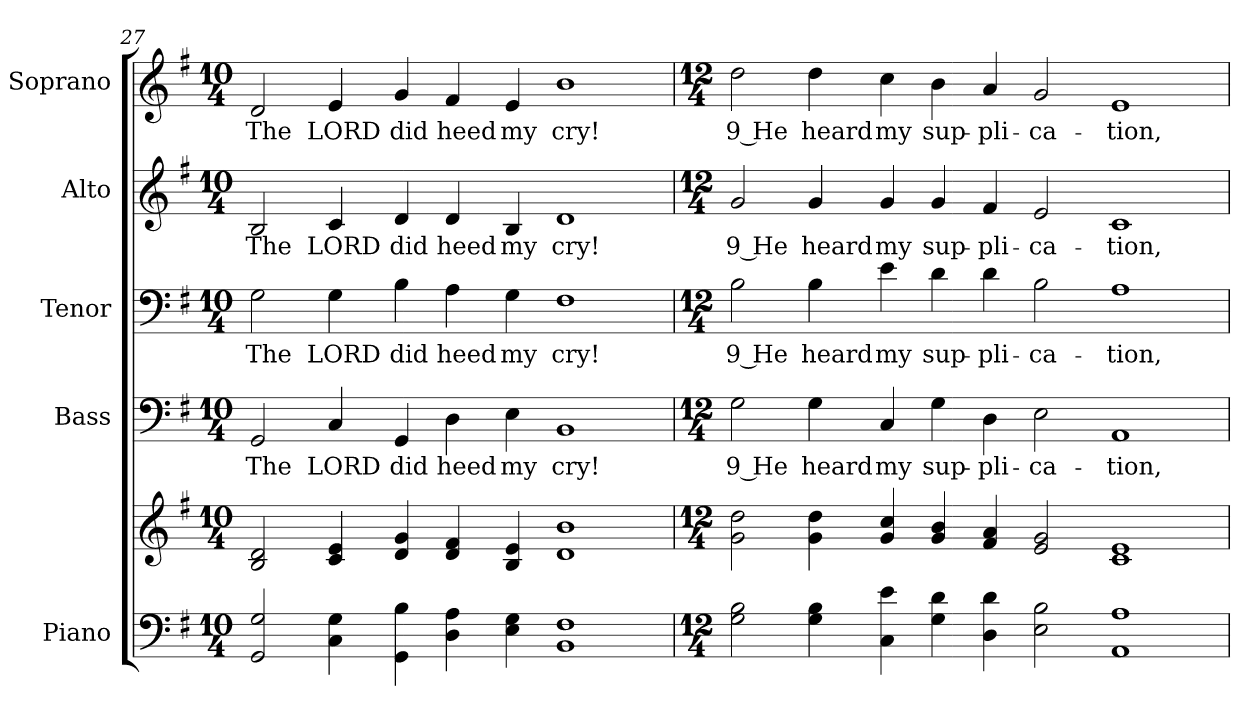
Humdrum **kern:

**kern	**kern	**kern	**text	**kern	**text	**kern	**text	**kern	**text
*part5	*part5	*part4	*part4	*part3	*part3	*part2	*part2	*part1	*part1
*staff6	*staff5	*staff4	*staff4	*staff3	*staff3	*staff2	*staff2	*staff1	*staff1
*I"Piano	*	*I"Bass	*	*I"Tenor	*	*I"Alto	*	*I"Soprano	*
*I'Pno.	*	*I'B.	*	*I'T.	*	*I'A.	*	*I'S.	*
!!LO:PB:g=z
*clefF4	*clefG2	*clefF4	*	*clefF4	*	*clefG2	*	*clefG2	*
*k[f#]	*k[f#]	*k[f#]	*	*k[f#]	*	*k[f#]	*	*k[f#]	*
*G:	*G:	*G:	*	*G:	*	*G:	*	*G:	*
*M10/4	*M10/4	*M10/4	*	*M10/4	*	*M10/4	*	*M10/4	*
=27	=27	=27	=27	=27	=27	=27	=27	=27	=27
!	!	!	!LO:LY:b:color=#000000	!	!	!	!	!	!
!	!	!	!	!	!LO:LY:b:color=#000000	!	!	!	!
!	!	!	!	!	!	!	!LO:LY:b:color=#000000	!	!
!	!	!	!	!	!	!	!	!	!LO:LY:b:color=#000000
2GGi/ 2Gi	2Bi/ 2di	2GGi/	The	2Gi\	The	2Bi/	The	2di/	The
!	!	!	!LO:LY:b:color=#000000	!	!	!	!	!	!
!	!	!	!	!	!LO:LY:b:color=#000000	!	!	!	!
!	!	!	!	!	!	!	!LO:LY:b:color=#000000	!	!
!	!	!	!	!	!	!	!	!	!LO:LY:b:color=#000000
4Ci\ 4Gi	4ci/ 4ei	4Ci/	LORD	4Gi\	LORD	4ci/	LORD	4ei/	LORD
!	!	!	!LO:LY:b:color=#000000	!	!	!	!	!	!
!	!	!	!	!	!LO:LY:b:color=#000000	!	!	!	!
!	!	!	!	!	!	!	!LO:LY:b:color=#000000	!	!
!	!	!	!	!	!	!	!	!	!LO:LY:b:color=#000000
4GGi\ 4Bi	4di/ 4gi	4GGi/	did	4Bi\	did	4di/	did	4gi/	did
!	!	!	!LO:LY:b:color=#000000	!	!	!	!	!	!
!	!	!	!	!	!LO:LY:b:color=#000000	!	!	!	!
!	!	!	!	!	!	!	!LO:LY:b:color=#000000	!	!
!	!	!	!	!	!	!	!	!	!LO:LY:b:color=#000000
4Di\ 4Ai	4di/ 4f#i	4Di\	heed	4Ai\	heed	4di/	heed	4f#i/	heed
!	!	!	!LO:LY:b:color=#000000	!	!	!	!	!	!
!	!	!	!	!	!LO:LY:b:color=#000000	!	!	!	!
!	!	!	!	!	!	!	!LO:LY:b:color=#000000	!	!
!	!	!	!	!	!	!	!	!	!LO:LY:b:color=#000000
4Ei\ 4Gi	4Bi/ 4ei	4Ei\	my	4Gi\	my	4Bi/	my	4ei/	my
!	!	!	!LO:LY:b:color=#000000	!	!	!	!	!	!
!	!	!	!	!	!LO:LY:b:color=#000000	!	!	!	!
!	!	!	!	!	!	!	!LO:LY:b:color=#000000	!	!
!	!	!	!	!	!	!	!	!	!LO:LY:b:color=#000000
1BBi 1F#i	1di 1bi	1BBi	cry!	1F#i	cry!	1di	cry!	1bi	cry!
=28	=28	=28	=28	=28	=28	=28	=28	=28	=28
*M12/4	*M12/4	*M12/4	*	*M12/4	*	*M12/4	*	*M12/4	*
!	!	!	!LO:LY:b:color=#000000	!	!	!	!	!	!
!	!	!	!	!	!LO:LY:b:color=#000000	!	!	!	!
!	!	!	!	!	!	!	!LO:LY:b:color=#000000	!	!
!	!	!	!	!	!	!	!	!	!LO:LY:b:color=#000000
2Gi\ 2Bi	2gi\ 2ddi	2Gi\	9 He	2Bi\	9 He	2gi/	9 He	2ddi\	9 He
!	!	!	!LO:LY:b:color=#000000	!	!	!	!	!	!
!	!	!	!	!	!LO:LY:b:color=#000000	!	!	!	!
!	!	!	!	!	!	!	!LO:LY:b:color=#000000	!	!
!	!	!	!	!	!	!	!	!	!LO:LY:b:color=#000000
4Gi\ 4Bi	4gi\ 4ddi	4Gi\	heard	4Bi\	heard	4gi/	heard	4ddi\	heard
!	!	!	!LO:LY:b:color=#000000	!	!	!	!	!	!
!	!	!	!	!	!LO:LY:b:color=#000000	!	!	!	!
!	!	!	!	!	!	!	!LO:LY:b:color=#000000	!	!
!	!	!	!	!	!	!	!	!	!LO:LY:b:color=#000000
4Ci\ 4ei	4gi/ 4cci	4Ci/	my	4ei\	my	4gi/	my	4cci\	my
!	!	!	!LO:LY:b:color=#000000	!	!	!	!	!	!
!	!	!	!	!	!LO:LY:b:color=#000000	!	!	!	!
!	!	!	!	!	!	!	!LO:LY:b:color=#000000	!	!
!	!	!	!	!	!	!	!	!	!LO:LY:b:color=#000000
4Gi\ 4di	4gi/ 4bi	4Gi\	sup-	4di\	sup-	4gi/	sup-	4bi\	sup-
!	!	!	!LO:LY:b:color=#000000	!	!	!	!	!	!
!	!	!	!	!	!LO:LY:b:color=#000000	!	!	!	!
!	!	!	!	!	!	!	!LO:LY:b:color=#000000	!	!
!	!	!	!	!	!	!	!	!	!LO:LY:b:color=#000000
4Di\ 4di	4f#i/ 4ai	4Di\	-pli-	4di\	-pli-	4f#i/	-pli-	4ai/	-pli-
!	!	!	!LO:LY:b:color=#000000	!	!	!	!	!	!
!	!	!	!	!	!LO:LY:b:color=#000000	!	!	!	!
!	!	!	!	!	!	!	!LO:LY:b:color=#000000	!	!
!	!	!	!	!	!	!	!	!	!LO:LY:b:color=#000000
2Ei\ 2Bi	2ei/ 2gi	2Ei\	-ca-	2Bi\	-ca-	2ei/	-ca-	2gi/	-ca-
!	!	!	!LO:LY:b:color=#000000	!	!	!	!	!	!
!	!	!	!	!	!LO:LY:b:color=#000000	!	!	!	!
!	!	!	!	!	!	!	!LO:LY:b:color=#000000	!	!
!	!	!	!	!	!	!	!	!	!LO:LY:b:color=#000000
1AAi 1Ai	1ci 1ei	1AAi	-tion,	1Ai	-tion,	1ci	-tion,	1ei	-tion,
=	=	=	=	=	=	=	=	=	=
*-	*-	*-	*-	*-	*-	*-	*-	*-	*-
